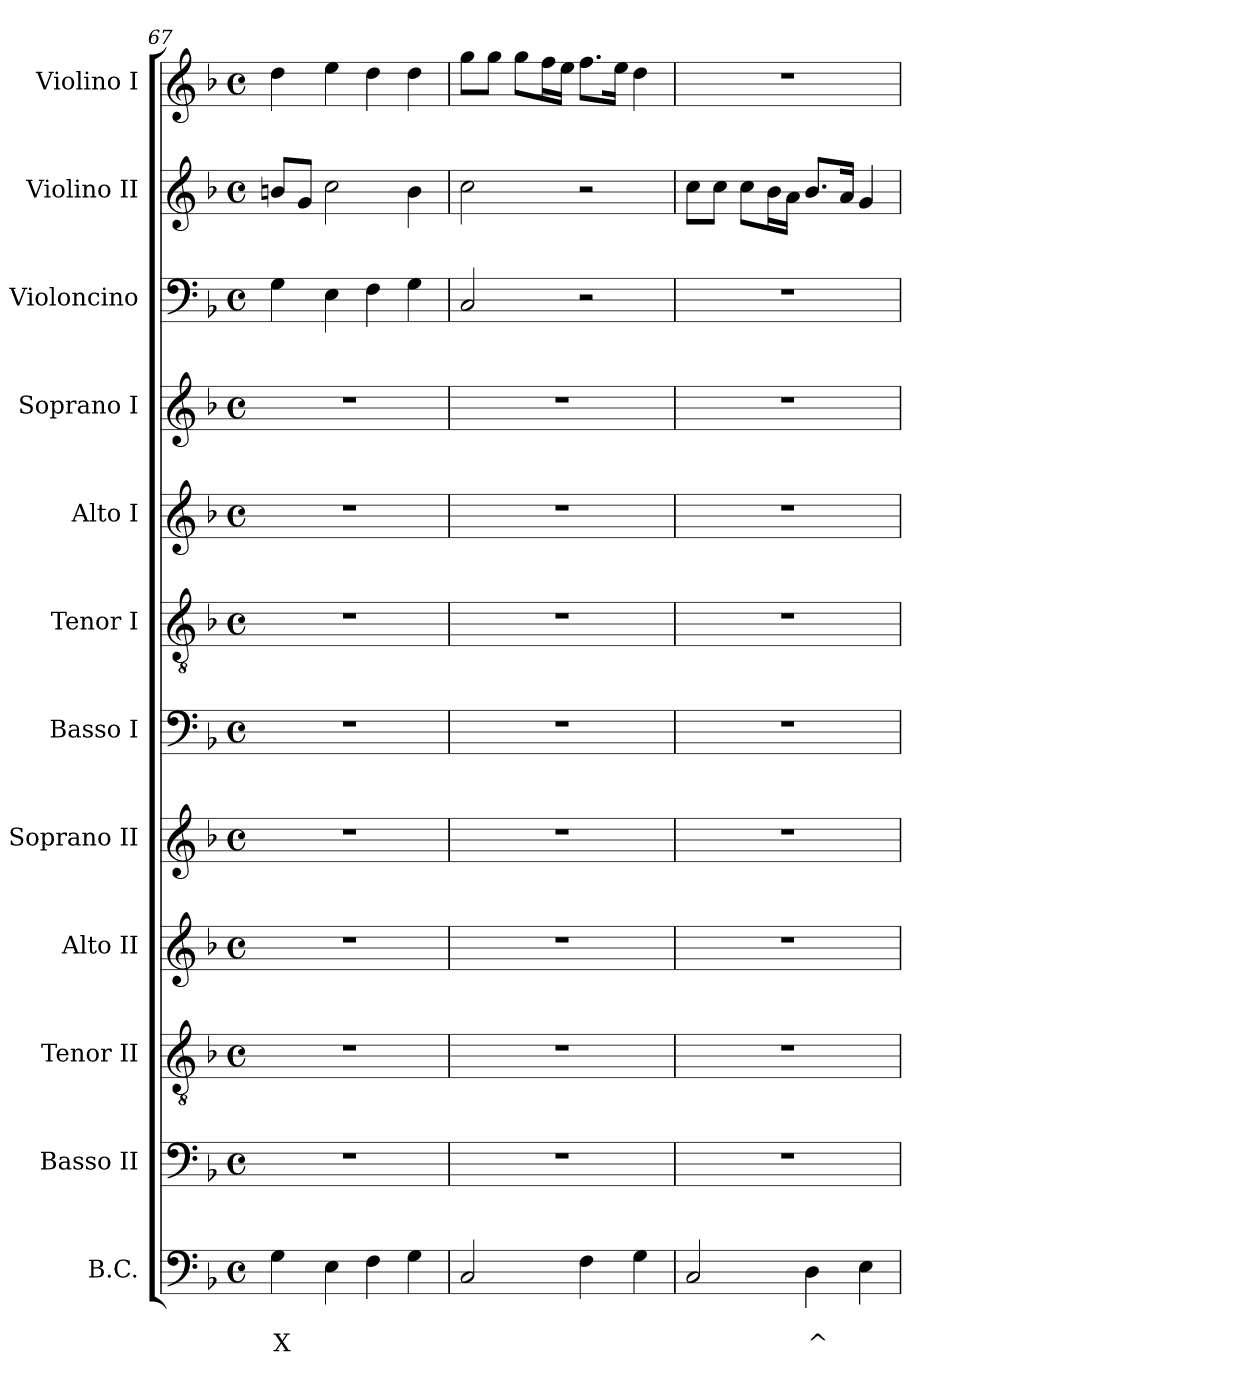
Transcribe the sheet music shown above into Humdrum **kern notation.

**kern	**text	**text	**kern	**kern	**kern	**kern	**kern	**kern	**kern	**kern	**kern	**kern	**kern
*part12	*part12	*part12	*part11	*part10	*part9	*part8	*part7	*part6	*part5	*part4	*part3	*part2	*part1
*staff12	*staff12	*staff12	*staff11	*staff10	*staff9	*staff8	*staff7	*staff6	*staff5	*staff4	*staff3	*staff2	*staff1
*I"B.C.	*	*	*I"Basso II	*I"Tenor II	*I"Alto II	*I"Soprano II	*I"Basso I	*I"Tenor I	*I"Alto I	*I"Soprano I	*I"Violoncino	*I"Violino II	*I"Violino I
*I'BC	*	*	*I'B 2	*I'T 2	*I'A 2	*I'S 2	*I'B 1	*I'T 1	*I'A 1	*I'S 1	*I'Vc.	*I'Vln. II	*I'Vln. I
*clefF4	*	*	*clefF4	*clefGv2	*clefG2	*clefG2	*clefF4	*clefGv2	*clefG2	*clefG2	*clefF4	*clefG2	*clefG2
*k[b-]	*	*	*k[b-]	*k[b-]	*k[b-]	*k[b-]	*k[b-]	*k[b-]	*k[b-]	*k[b-]	*k[b-]	*k[b-]	*k[b-]
*F:	*	*	*F:	*F:	*F:	*F:	*F:	*F:	*F:	*F:	*F:	*F:	*F:
*M4/4	*	*	*M4/4	*M4/4	*M4/4	*M4/4	*M4/4	*M4/4	*M4/4	*M4/4	*M4/4	*M4/4	*M4/4
*met(c)	*	*	*met(c)	*met(c)	*met(c)	*met(c)	*met(c)	*met(c)	*met(c)	*met(c)	*met(c)	*met(c)	*met(c)
=67	=67	=67	=67	=67	=67	=67	=67	=67	=67	=67	=67	=67	=67
!	!	!LO:LY:b	!	!	!	!	!	!	!	!	!	!	!
4G\	.	X	1r	1r	1r	1r	1r	1r	1r	1r	4G\	8bn/L	4dd\
.	.	.	.	.	.	.	.	.	.	.	.	8g/J	.
4E\	.	.	.	.	.	.	.	.	.	.	4E\	2cc\	4ee\
4F\	.	.	.	.	.	.	.	.	.	.	4F\	.	4dd\
4G\	.	.	.	.	.	.	.	.	.	.	4G\	4b\	4dd\
=68	=68	=68	=68	=68	=68	=68	=68	=68	=68	=68	=68	=68	=68
2C/	.	.	1r	1r	1r	1r	1r	1r	1r	1r	2C/	2cc\	8gg\L
.	.	.	.	.	.	.	.	.	.	.	.	.	8gg\J
.	.	.	.	.	.	.	.	.	.	.	.	.	8gg\L
.	.	.	.	.	.	.	.	.	.	.	.	.	16ff\L
.	.	.	.	.	.	.	.	.	.	.	.	.	16ee\JJ
4F\	.	.	.	.	.	.	.	.	.	.	2r	2r	8.ff\L
.	.	.	.	.	.	.	.	.	.	.	.	.	16ee\Jk
4G\	.	.	.	.	.	.	.	.	.	.	.	.	4dd\
!!LO:LB:g=z
=69	=69	=69	=69	=69	=69	=69	=69	=69	=69	=69	=69	=69	=69
2C/	.	.	1r	1r	1r	1r	1r	1r	1r	1r	1r	8cc\L	1r
.	.	.	.	.	.	.	.	.	.	.	.	8cc\J	.
.	.	.	.	.	.	.	.	.	.	.	.	8cc\L	.
.	.	.	.	.	.	.	.	.	.	.	.	16b-\L	.
.	.	.	.	.	.	.	.	.	.	.	.	16a\JJ	.
!	!	!LO:LY:b	!	!	!	!	!	!	!	!	!	!	!
4D\	.	^	.	.	.	.	.	.	.	.	.	8.b-/L	.
.	.	.	.	.	.	.	.	.	.	.	.	16a/Jk	.
4E\	.	.	.	.	.	.	.	.	.	.	.	4g/	.
=	=	=	=	=	=	=	=	=	=	=	=	=	=
*-	*-	*-	*-	*-	*-	*-	*-	*-	*-	*-	*-	*-	*-
